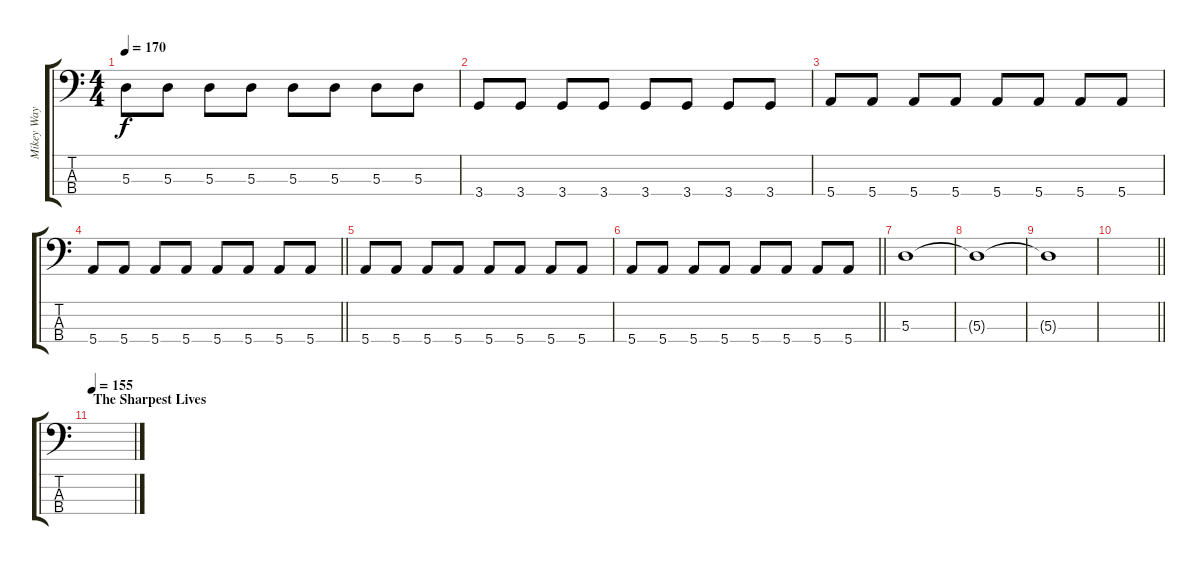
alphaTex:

\track ("Mikey Way [Bass]" "Mikey Way ") {instrument electricbasspick}
\staff {score tabs}
\tuning (G2 D2 A1 E1) {hide}
\ts (4 4)
\tempo 170
\clef f4
\ks c
5.3.8{dy f} 5.3.8 5.3.8 5.3.8 5.3.8 5.3.8 5.3.8 5.3.8 |
3.4.8 3.4.8 3.4.8 3.4.8 3.4.8 3.4.8 3.4.8 3.4.8 |
5.4.8 5.4.8 5.4.8 5.4.8 5.4.8 5.4.8 5.4.8 5.4.8 |
\barLineRight lightlight
5.4.8 5.4.8 5.4.8 5.4.8 5.4.8 5.4.8 5.4.8 5.4.8 |
5.4.8 5.4.8 5.4.8 5.4.8 5.4.8 5.4.8 5.4.8 5.4.8 |
\barLineRight lightlight
5.4.8 5.4.8 5.4.8 5.4.8 5.4.8 5.4.8 5.4.8 5.4.8 |
5.3.1 |
5.3{t}.1 |
5.3{t}.1 |
\barLineRight lightlight
|
\section ("" "The Sharpest Lives")
\tempo 155
